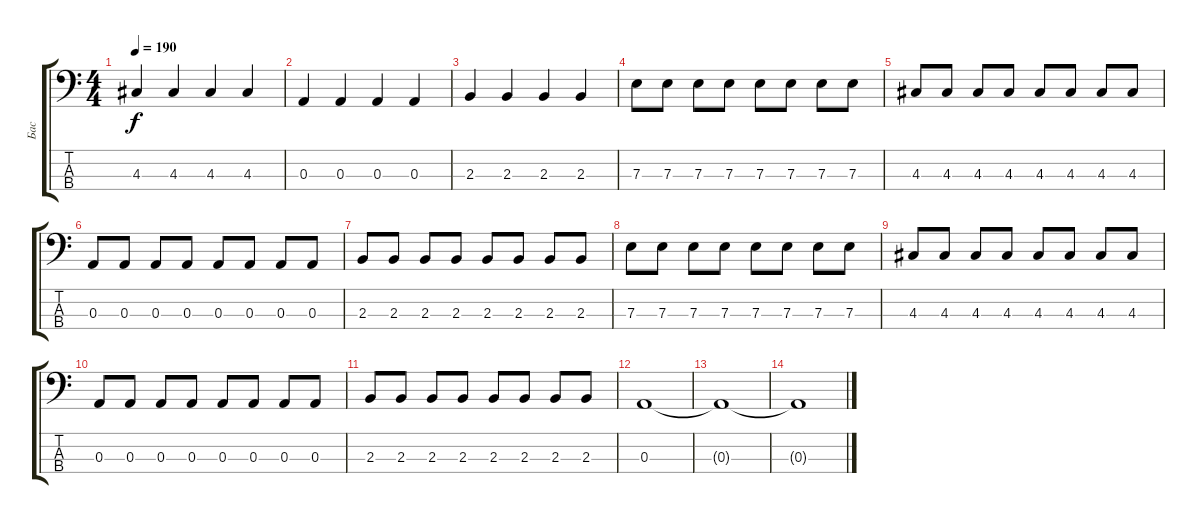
\track ("Бас" "Бас") {instrument electricbasspick}
\staff {score tabs}
\tuning (G2 D2 A1 E1) {hide}
\ts (4 4)
\tempo 190
\clef f4
\ks c
4.3.4{dy f} 4.3.4 4.3.4 4.3.4 |
0.3.4 0.3.4 0.3.4 0.3.4 |
2.3.4 2.3.4 2.3.4 2.3.4 |
7.3.8 7.3.8 7.3.8 7.3.8 7.3.8 7.3.8 7.3.8 7.3.8 |
4.3.8 4.3.8 4.3.8 4.3.8 4.3.8 4.3.8 4.3.8 4.3.8 |
0.3.8 0.3.8 0.3.8 0.3.8 0.3.8 0.3.8 0.3.8 0.3.8 |
2.3.8 2.3.8 2.3.8 2.3.8 2.3.8 2.3.8 2.3.8 2.3.8 |
7.3.8 7.3.8 7.3.8 7.3.8 7.3.8 7.3.8 7.3.8 7.3.8 |
4.3.8 4.3.8 4.3.8 4.3.8 4.3.8 4.3.8 4.3.8 4.3.8 |
0.3.8 0.3.8 0.3.8 0.3.8 0.3.8 0.3.8 0.3.8 0.3.8 |
2.3.8 2.3.8 2.3.8 2.3.8 2.3.8 2.3.8 2.3.8 2.3.8 |
0.3.1 |
0.3{t}.1 |
0.3{t}.1
